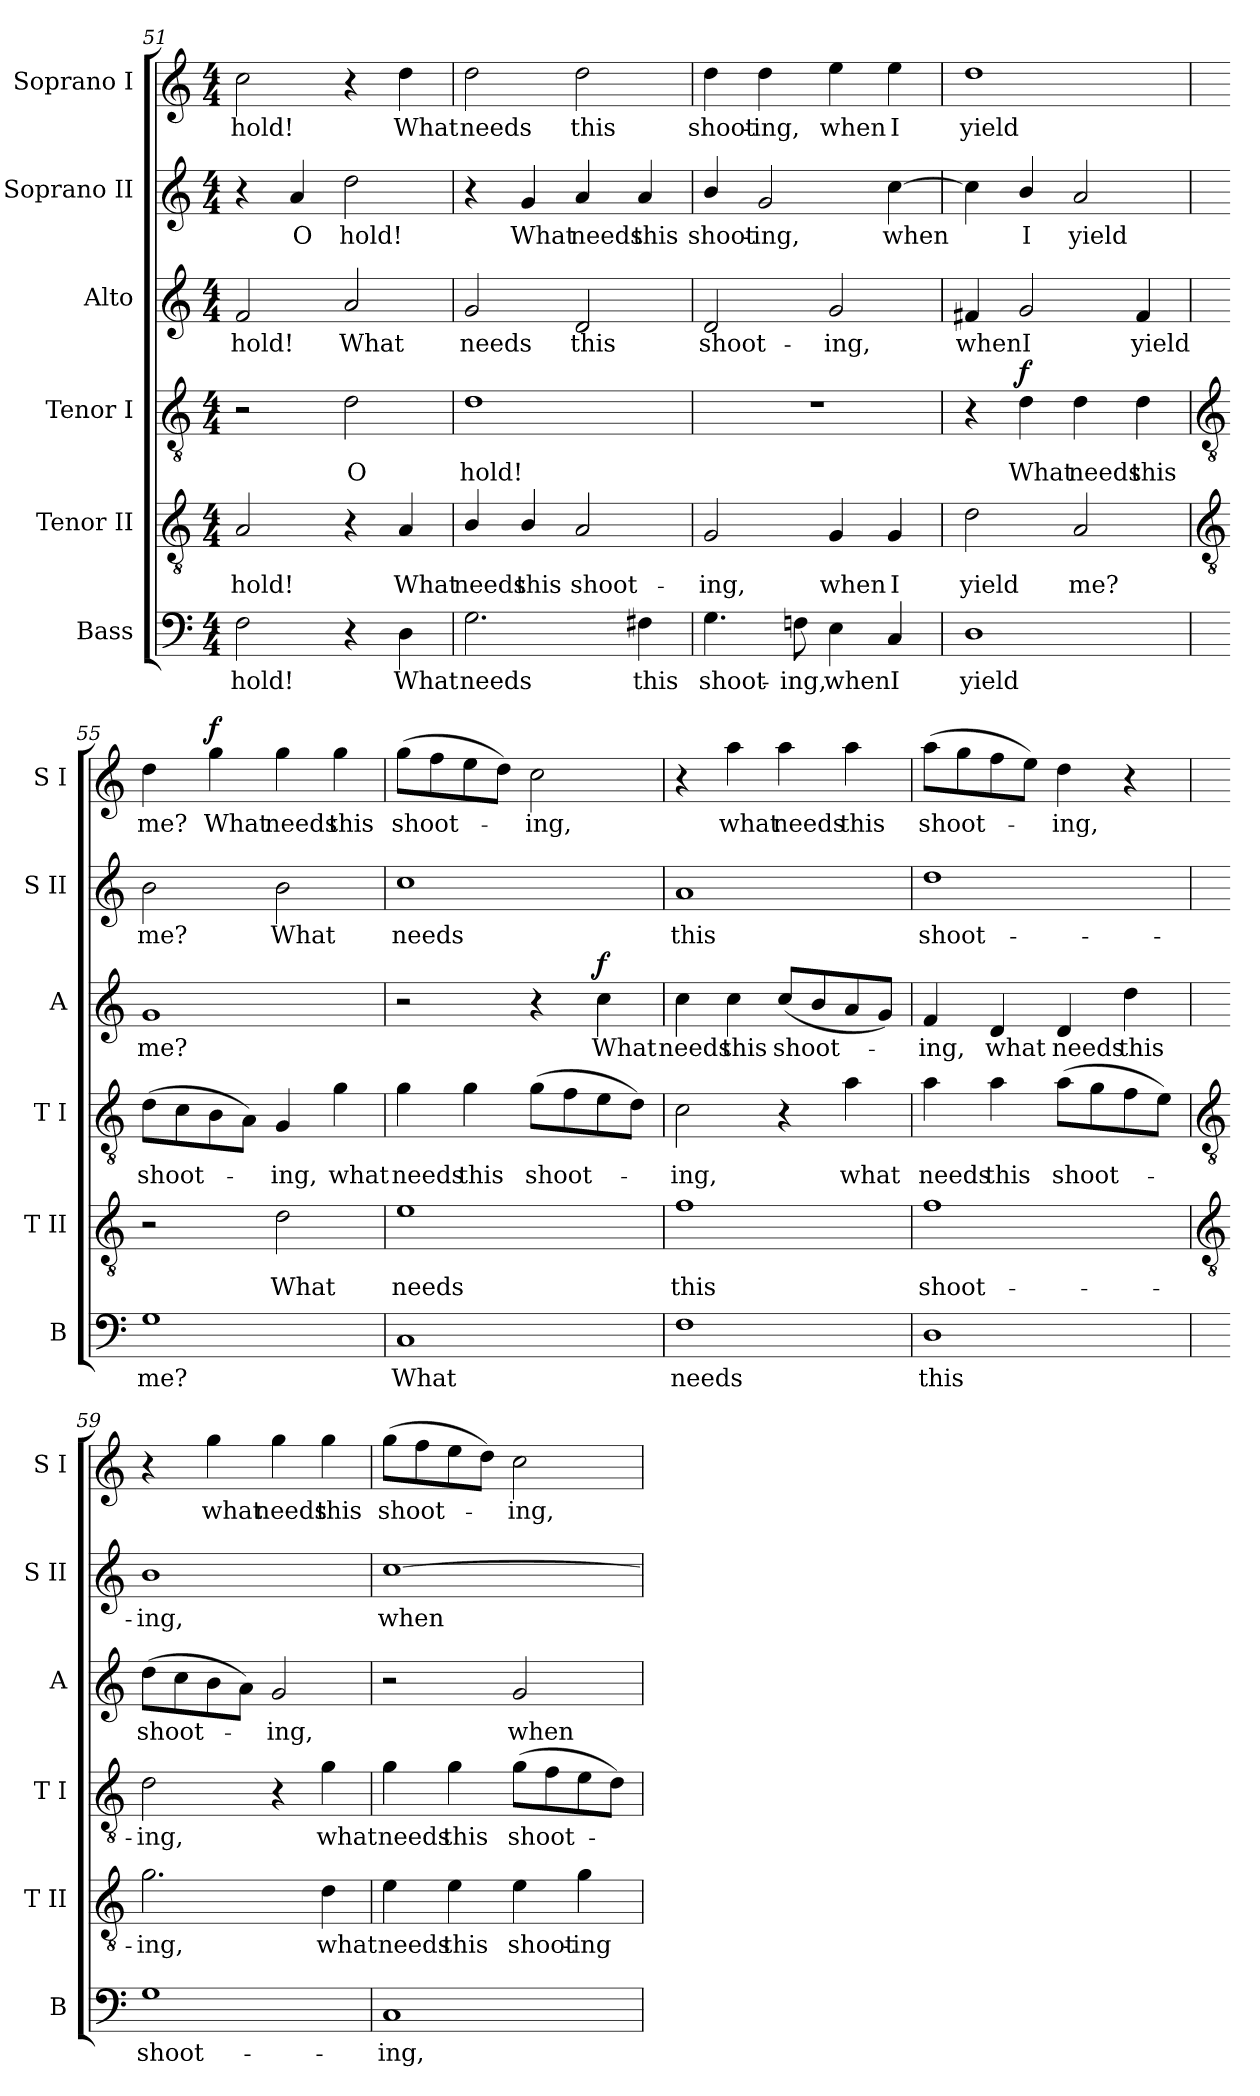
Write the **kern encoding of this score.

**kern	**text	**kern	**text	**kern	**text	**dynam	**kern	**text	**dynam	**kern	**text	**kern	**text	**dynam
*part6	*part6	*part5	*part5	*part4	*part4	*part4	*part3	*part3	*part3	*part2	*part2	*part1	*part1	*part1
*staff6	*staff6	*staff5	*staff5	*staff4	*staff4	*staff4	*staff3	*staff3	*staff3	*staff2	*staff2	*staff1	*staff1	*staff1
*I"Bass	*	*I"Tenor II	*	*I"Tenor I	*	*	*I"Alto	*	*	*I"Soprano II	*	*I"Soprano I	*	*
*I'B	*	*I'T II	*	*I'T I	*	*	*I'A	*	*	*I'S II	*	*I'S I	*	*
*clefF4	*	*clefGv2	*	*clefGv2	*	*	*clefG2	*	*	*clefG2	*	*clefG2	*	*
*k[]	*	*k[]	*	*k[]	*	*	*k[]	*	*	*k[]	*	*k[]	*	*
*C:	*	*C:	*	*C:	*	*	*C:	*	*	*C:	*	*C:	*	*
*M4/4	*	*M4/4	*	*M4/4	*	*	*M4/4	*	*	*M4/4	*	*M4/4	*	*
=51	=51	=51	=51	=51	=51	=51	=51	=51	=51	=51	=51	=51	=51	=51
!	!LO:LY:b	!	!LO:LY:b	!	!	!	!	!LO:LY:b	!	!	!	!	!LO:LY:b	!
2F	hold!	2A	hold!	2r	.	.	2f	hold!	.	4r	.	2cc	hold!	.
!	!	!	!	!	!	!	!	!	!	!	!LO:LY:b	!	!	!
.	.	.	.	.	.	.	.	.	.	4a	O	.	.	.
!	!	!	!	!	!LO:LY:b	!	!	!LO:LY:b	!	!	!LO:LY:b	!	!	!
4r	.	4r	.	2d	O	.	2a	What	.	2dd	hold!	4r	.	.
!	!LO:LY:b	!	!LO:LY:b	!	!	!	!	!	!	!	!	!	!LO:LY:b	!
4D	What	4A	What	.	.	.	.	.	.	.	.	4dd	What	.
=52	=52	=52	=52	=52	=52	=52	=52	=52	=52	=52	=52	=52	=52	=52
!	!LO:LY:b	!	!LO:LY:b	!	!LO:LY:b	!	!	!LO:LY:b	!	!	!	!	!LO:LY:b	!
2.G	needs	4B/	needs	1d	hold!	.	2g	needs	.	4r	.	2dd	needs	.
!	!	!	!LO:LY:b	!	!	!	!	!	!	!	!LO:LY:b	!	!	!
.	.	4B/	this	.	.	.	.	.	.	4g	What	.	.	.
!	!	!	!LO:LY:b	!	!	!	!	!LO:LY:b	!	!	!LO:LY:b	!	!LO:LY:b	!
.	.	2A	shoot-	.	.	.	2d	this	.	4a	needs	2dd	this	.
!	!LO:LY:b	!	!	!	!	!	!	!	!	!	!LO:LY:b	!	!	!
4F#X	this	.	.	.	.	.	.	.	.	4a	this	.	.	.
=53	=53	=53	=53	=53	=53	=53	=53	=53	=53	=53	=53	=53	=53	=53
!	!LO:LY:b	!	!LO:LY:b	!	!	!	!	!LO:LY:b	!	!	!LO:LY:b	!	!LO:LY:b	!
4.G	shoot-	2G	-ing,	1r	.	.	2d	shoot-	.	4b/	shoot-	4dd	shoot-	.
!	!	!	!	!	!	!	!	!	!	!	!LO:LY:b	!	!LO:LY:b	!
.	.	.	.	.	.	.	.	.	.	2g	-ing,	4dd	-ing,	.
!	!LO:LY:b	!	!	!	!	!	!	!	!	!	!	!	!	!
8Fn	-ing,	.	.	.	.	.	.	.	.	.	.	.	.	.
!	!LO:LY:b	!	!LO:LY:b	!	!	!	!	!LO:LY:b	!	!	!	!	!LO:LY:b	!
4E	when	4G	when	.	.	.	2g	-ing,	.	.	.	4ee	when	.
!	!LO:LY:b	!	!LO:LY:b	!	!	!	!	!	!	!	!LO:LY:b	!	!LO:LY:b	!
4C	I	4G	I	.	.	.	.	.	.	[4cc	when	4ee	I	.
=54	=54	=54	=54	=54	=54	=54	=54	=54	=54	=54	=54	=54	=54	=54
!	!LO:LY:b	!	!LO:LY:b	!	!	!	!	!LO:LY:b	!	!	!	!	!LO:LY:b	!
1D	yield	2d	yield	4r	.	.	4f#X	when	.	4cc]	.	1dd	yield	.
!	!	!	!	!	!LO:LY:b	!LO:DY:b	!	!LO:LY:b	!	!	!LO:LY:b	!	!	!
.	.	.	.	4d	What	f	2g	I	.	4b/	I	.	.	.
!	!	!	!LO:LY:b	!	!LO:LY:b	!	!	!	!	!	!LO:LY:b	!	!	!
.	.	2A	me?	4d	needs	.	.	.	.	2a	yield	.	.	.
!	!	!	!	!	!LO:LY:b	!	!	!LO:LY:b	!	!	!	!	!	!
.	.	.	.	4d	this	.	4f#	yield	.	.	.	.	.	.
!!LO:LB:g=z
=55	=55	=55	=55	=55	=55	=55	=55	=55	=55	=55	=55	=55	=55	=55
*	*	*clefGv2	*	*clefGv2	*	*	*	*	*	*	*	*	*	*
!	!LO:LY:b	!	!	!	!LO:LY:b	!	!	!LO:LY:b	!	!	!LO:LY:b	!	!LO:LY:b	!
1G	me?	2r	.	(>8dL	shoot-	.	1g	me?	.	2b	me?	4dd	me?	.
.	.	.	.	8c	.	.	.	.	.	.	.	.	.	.
!	!	!	!	!	!	!	!	!	!	!	!	!	!LO:LY:b	!LO:DY:b
.	.	.	.	8B	.	.	.	.	.	.	.	4gg	What	f
.	.	.	.	8AJ)	.	.	.	.	.	.	.	.	.	.
!	!	!	!LO:LY:b	!	!LO:LY:b	!	!	!	!	!	!LO:LY:b	!	!LO:LY:b	!
.	.	2d	What	4G	ing,	.	.	.	.	2b	What	4gg	needs	.
!	!	!	!	!	!LO:LY:b	!	!	!	!	!	!	!	!LO:LY:b	!
.	.	.	.	4g	what	.	.	.	.	.	.	4gg	this	.
=56	=56	=56	=56	=56	=56	=56	=56	=56	=56	=56	=56	=56	=56	=56
!	!LO:LY:b	!	!LO:LY:b	!	!LO:LY:b	!	!	!	!	!	!LO:LY:b	!	!LO:LY:b	!
1C	What	1e	needs	4g	needs	.	2r	.	.	1cc	needs	(>8ggL	shoot-	.
.	.	.	.	.	.	.	.	.	.	.	.	8ff	.	.
!	!	!	!	!	!LO:LY:b	!	!	!	!	!	!	!	!	!
.	.	.	.	4g	this	.	.	.	.	.	.	8ee	.	.
.	.	.	.	.	.	.	.	.	.	.	.	8ddJ)	.	.
!	!	!	!	!	!LO:LY:b	!	!	!	!	!	!	!	!LO:LY:b	!
.	.	.	.	(>8gL	shoot-	.	4r	.	.	.	.	2cc	ing,	.
.	.	.	.	8f	.	.	.	.	.	.	.	.	.	.
!	!	!	!	!	!	!	!	!LO:LY:b	!LO:DY:b	!	!	!	!	!
.	.	.	.	8e	.	.	4cc	What	f	.	.	.	.	.
.	.	.	.	8dJ)	.	.	.	.	.	.	.	.	.	.
=57	=57	=57	=57	=57	=57	=57	=57	=57	=57	=57	=57	=57	=57	=57
!	!LO:LY:b	!	!LO:LY:b	!	!LO:LY:b	!	!	!LO:LY:b	!	!	!LO:LY:b	!	!	!
1F	needs	1f	this	2c	ing,	.	4cc	needs	.	1a	this	4r	.	.
!	!	!	!	!	!	!	!	!LO:LY:b	!	!	!	!	!LO:LY:b	!
.	.	.	.	.	.	.	4cc	this	.	.	.	4aa	what	.
!	!	!	!	!	!	!	!	!LO:LY:b	!	!	!	!	!LO:LY:b	!
.	.	.	.	4r	.	.	(<8ccL	shoot-	.	.	.	4aa	needs	.
.	.	.	.	.	.	.	8b	.	.	.	.	.	.	.
!	!	!	!	!	!LO:LY:b	!	!	!	!	!	!	!	!LO:LY:b	!
.	.	.	.	4a	what	.	8a	.	.	.	.	4aa	this	.
.	.	.	.	.	.	.	8gJ)	.	.	.	.	.	.	.
=58	=58	=58	=58	=58	=58	=58	=58	=58	=58	=58	=58	=58	=58	=58
!	!LO:LY:b	!	!LO:LY:b	!	!LO:LY:b	!	!	!LO:LY:b	!	!	!LO:LY:b	!	!LO:LY:b	!
1D	this	1f	shoot-	4a	needs	.	4f	ing,	.	1dd	shoot-	(>8aaL	shoot-	.
.	.	.	.	.	.	.	.	.	.	.	.	8gg	.	.
!	!	!	!	!	!LO:LY:b	!	!	!LO:LY:b	!	!	!	!	!	!
.	.	.	.	4a	this	.	4d	what	.	.	.	8ff	.	.
.	.	.	.	.	.	.	.	.	.	.	.	8eeJ)	.	.
!	!	!	!	!	!LO:LY:b	!	!	!LO:LY:b	!	!	!	!	!LO:LY:b	!
.	.	.	.	(>8aL	shoot-	.	4d	needs	.	.	.	4dd	ing,	.
.	.	.	.	8g	.	.	.	.	.	.	.	.	.	.
!	!	!	!	!	!	!	!	!LO:LY:b	!	!	!	!	!	!
.	.	.	.	8f	.	.	4dd	this	.	.	.	4r	.	.
.	.	.	.	8eJ)	.	.	.	.	.	.	.	.	.	.
!!LO:LB:g=z
=59	=59	=59	=59	=59	=59	=59	=59	=59	=59	=59	=59	=59	=59	=59
*	*	*clefGv2	*	*clefGv2	*	*	*	*	*	*	*	*	*	*
!	!LO:LY:b	!	!LO:LY:b	!	!LO:LY:b	!	!	!LO:LY:b	!	!	!LO:LY:b	!	!	!
1G	shoot-	2.g	-ing,	2d	ing,	.	(>8ddL	shoot-	.	1b	-ing,	4r	.	.
.	.	.	.	.	.	.	8cc	.	.	.	.	.	.	.
!	!	!	!	!	!	!	!	!	!	!	!	!	!LO:LY:b	!
.	.	.	.	.	.	.	8b	.	.	.	.	4gg	what	.
.	.	.	.	.	.	.	8aJ)	.	.	.	.	.	.	.
!	!	!	!	!	!	!	!	!LO:LY:b	!	!	!	!	!LO:LY:b	!
.	.	.	.	4r	.	.	2g	ing,	.	.	.	4gg	needs	.
!	!	!	!LO:LY:b	!	!LO:LY:b	!	!	!	!	!	!	!	!LO:LY:b	!
.	.	4d	what	4g	what	.	.	.	.	.	.	4gg	this	.
=60	=60	=60	=60	=60	=60	=60	=60	=60	=60	=60	=60	=60	=60	=60
!	!LO:LY:b	!	!LO:LY:b	!	!LO:LY:b	!	!	!	!	!	!LO:LY:b	!	!LO:LY:b	!
1C	-ing,	4e	needs	4g	needs	.	2r	.	.	[1cc	when	(>8ggL	shoot-	.
.	.	.	.	.	.	.	.	.	.	.	.	8ff	.	.
!	!	!	!LO:LY:b	!	!LO:LY:b	!	!	!	!	!	!	!	!	!
.	.	4e	this	4g	this	.	.	.	.	.	.	8ee	.	.
.	.	.	.	.	.	.	.	.	.	.	.	8ddJ)	.	.
!	!	!	!LO:LY:b	!	!LO:LY:b	!	!	!LO:LY:b	!	!	!	!	!LO:LY:b	!
.	.	4e	shoot-	(>8gL	shoot-	.	2g	when	.	.	.	2cc	ing,	.
.	.	.	.	8f	.	.	.	.	.	.	.	.	.	.
!	!	!	!LO:LY:b	!	!	!	!	!	!	!	!	!	!	!
.	.	4g	-ing	8e	.	.	.	.	.	.	.	.	.	.
.	.	.	.	8dJ)	.	.	.	.	.	.	.	.	.	.
=	=	=	=	=	=	=	=	=	=	=	=	=	=	=
*-	*-	*-	*-	*-	*-	*-	*-	*-	*-	*-	*-	*-	*-	*-
